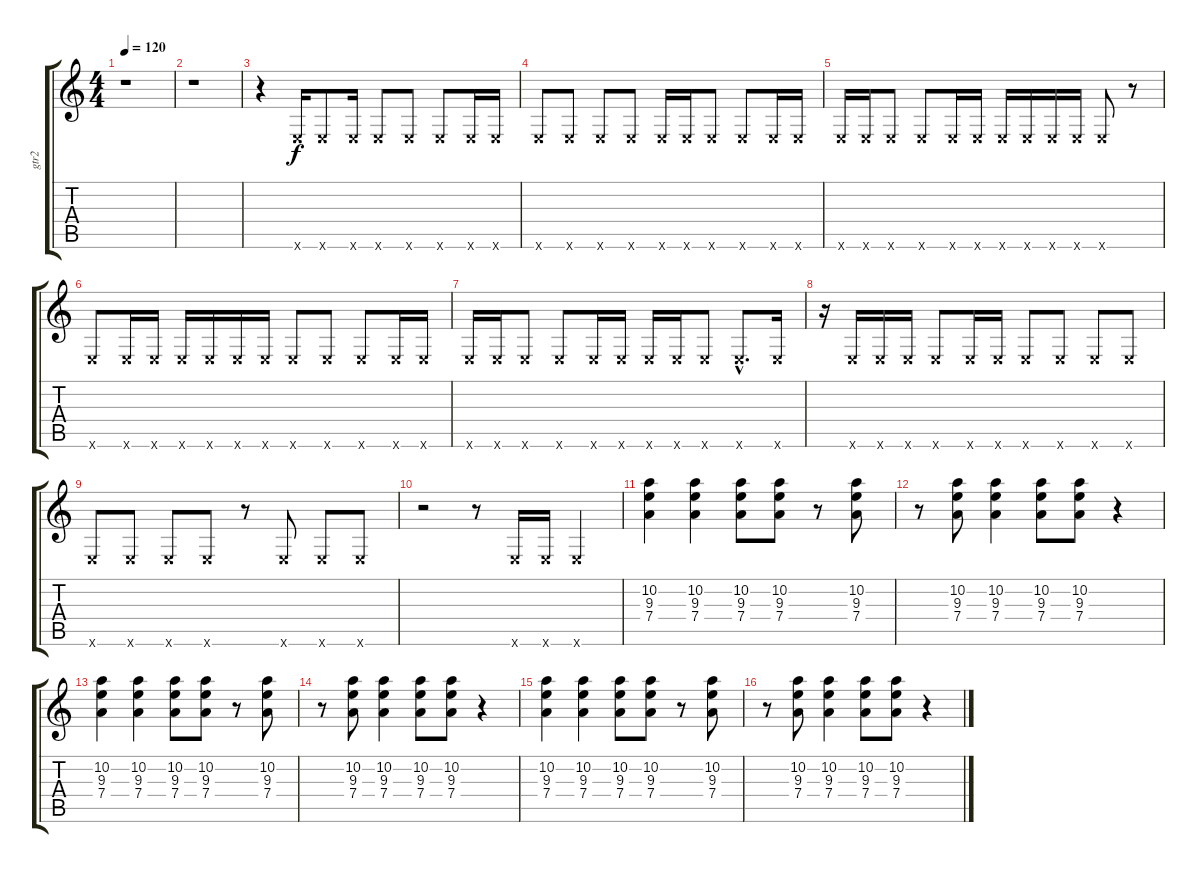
\track ("gtr2" "gtr2") {instrument overdrivenguitar}
\staff {score tabs}
\tuning (E4 B3 G3 D3 A2 E2) {hide}
\ts (4 4)
\tempo 120
\clef g2
\ks c
r.1{dy f instrument overdrivenguitar} |
r.1 |
r.4 0.6{x}.16 0.6{x}.8 0.6{x}.16 0.6{x}.8 0.6{x}.8 0.6{x}.8 0.6{x}.16 0.6{x}.16 |
0.6{x}.8 0.6{x}.8 0.6{x}.8 0.6{x}.8 0.6{x}.16 0.6{x}.16 0.6{x}.8 0.6{x}.8 0.6{x}.16 0.6{x}.16 |
0.6{x}.16 0.6{x}.16 0.6{x}.8 0.6{x}.8 0.6{x}.16 0.6{x}.16 0.6{x}.16 0.6{x}.16 0.6{x}.16 0.6{x}.16 0.6{x}.8 r.8 |
0.6{x}.8 0.6{x}.16 0.6{x}.16 0.6{x}.16 0.6{x}.16 0.6{x}.16 0.6{x}.16 0.6{x}.8 0.6{x}.8 0.6{x}.8 0.6{x}.16 0.6{x}.16 |
0.6{x}.16 0.6{x}.16 0.6{x}.8 0.6{x}.8 0.6{x}.16 0.6{x}.16 0.6{x}.16 0.6{x}.16 0.6{x}.8 0.6{hac x}.8{d} 0.6{x}.16 |
r.16 0.6{x}.16 0.6{x}.16 0.6{x}.16 0.6{x}.8 0.6{x}.16 0.6{x}.16 0.6{x}.8 0.6{x}.8 0.6{x}.8 0.6{x}.8 |
0.6{x}.8 0.6{x}.8 0.6{x}.8 0.6{x}.8 r.8 0.6{x}.8 0.6{x}.8 0.6{x}.8 |
r.2 r.8 0.6{x}.16 0.6{x}.16 0.6{x}.4 |
(10.2 9.3 7.4).4 (10.2 9.3 7.4).4 (10.2 9.3 7.4).8 (10.2 9.3 7.4).8 r.8 (10.2 9.3 7.4).8 |
r.8 (10.2 9.3 7.4).8 (10.2 9.3 7.4).4 (10.2 9.3 7.4).8 (10.2 9.3 7.4).8 r.4 |
(10.2 9.3 7.4).4 (10.2 9.3 7.4).4 (10.2 9.3 7.4).8 (10.2 9.3 7.4).8 r.8 (10.2 9.3 7.4).8 |
r.8 (10.2 9.3 7.4).8 (10.2 9.3 7.4).4 (10.2 9.3 7.4).8 (10.2 9.3 7.4).8 r.4 |
(10.2 9.3 7.4).4 (10.2 9.3 7.4).4 (10.2 9.3 7.4).8 (10.2 9.3 7.4).8 r.8 (10.2 9.3 7.4).8 |
r.8 (10.2 9.3 7.4).8 (10.2 9.3 7.4).4 (10.2 9.3 7.4).8 (10.2 9.3 7.4).8 r.4
